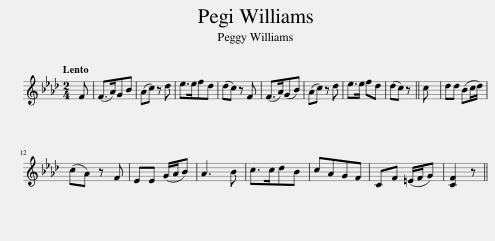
X:1
L:1/8
Q:1/4=62
M:2/4
I:linebreak $
K:Fmin
V:1 treble
V:1
 F | (F>A)GB | (Ac) z d | e>efd | (dc) z F | %5
 (F>A)(GB) | (Ac) z d | e>e fd | (dc) z || c | %10
 dd (Bc/d/) |$ (cA) z F | EE (G/A/B) | A3 B | c>cdB | %15
 cAGF | CF (=E/F/G) | [CF]2 z || %18
